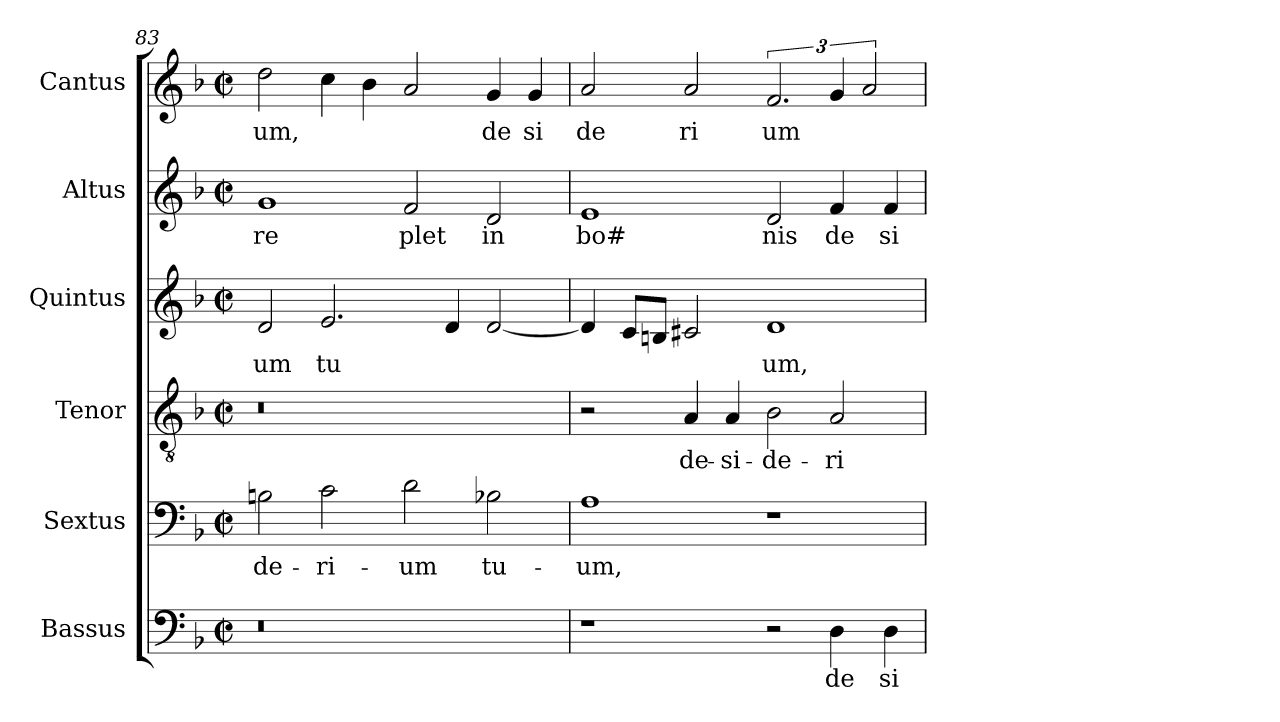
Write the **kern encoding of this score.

**kern	**text	**kern	**text	**kern	**text	**kern	**text	**kern	**text	**kern	**text
*part6	*part6	*part5	*part5	*part4	*part4	*part3	*part3	*part2	*part2	*part1	*part1
*staff6	*staff6	*staff5	*staff5	*staff4	*staff4	*staff3	*staff3	*staff2	*staff2	*staff1	*staff1
*I"Bassus	*	*I"Sextus	*	*I"Tenor	*	*I"Quintus	*	*I"Altus	*	*I"Cantus	*
*I'Bassus	*	*I'Sextus	*	*I'Tenor	*	*I'Quintus	*	*I'Altus	*	*I'Cantus	*
!!LO:LB:g=z
*clefF4	*	*clefF4	*	*clefGv2	*	*clefG2	*	*clefG2	*	*clefG2	*
*k[b-]	*	*k[b-]	*	*k[b-]	*	*k[b-]	*	*k[b-]	*	*k[b-]	*
*F:	*	*F:	*	*F:	*	*F:	*	*F:	*	*F:	*
*M2/2	*	*M2/2	*	*M2/2	*	*M2/2	*	*M2/2	*	*M2/2	*
*met(c|)	*	*met(c|)	*	*met(c|)	*	*met(c|)	*	*met(c|)	*	*met(c|)	*
=83	=83	=83	=83	=83	=83	=83	=83	=83	=83	=83	=83
!	!	!	!LO:LY:b:cj	!	!	!	!LO:LY:b:cj	!	!LO:LY:b:cj	!	!LO:LY:b:cj
0r	.	2Bn\	de-	0r	.	2d/	um	1g	re	2dd\	um,
!	!	!	!LO:LY:b:cj	!	!	!	!LO:LY:b:cj	!	!	!	!LO:LY:b:cj
.	.	2c\	-ri-	.	.	2.e/	tu-	.	.	4cc\	.
!	!	!	!	!	!	!	!	!	!	!	!LO:LY:b:cj
.	.	.	.	.	.	.	.	.	.	4b-\	.
!	!	!	!LO:LY:b:cj	!	!	!	!	!	!LO:LY:b:cj	!	!LO:LY:b:cj
.	.	2d\	-um	.	.	.	.	2f/	plet	2a/	.
!	!	!	!	!	!	!	!LO:LY:b:cj	!	!	!	!
.	.	.	.	.	.	4d/	--	.	.	.	.
!	!	!	!LO:LY:b:cj	!	!	!	!LO:LY:b:cj	!	!LO:LY:b:cj	!	!LO:LY:b:cj
.	.	2B-X\	tu-	.	.	[<2d/	--	2d/	in	4g/	de
!	!	!	!	!	!	!	!	!	!	!	!LO:LY:b:cj
.	.	.	.	.	.	.	.	.	.	4g/	si
=84	=84	=84	=84	=84	=84	=84	=84	=84	=84	=84	=84
!	!	!	!LO:LY:b:cj	!	!	!	!LO:LY:b:cj	!	!LO:LY:b:cj	!	!LO:LY:b:cj
1r	.	1A	-um,	2r	.	4d/]	--	1e	bo#	2a/	de
!	!	!	!	!	!	!	!LO:LY:b:cj	!	!	!	!
.	.	.	.	.	.	8c/L	--	.	.	.	.
!	!	!	!	!	!	!	!LO:LY:b:cj	!	!	!	!
.	.	.	.	.	.	8B/J	--	.	.	.	.
!	!	!	!	!	!LO:LY:b:cj	!	!LO:LY:b:cj	!	!	!	!LO:LY:b:cj
.	.	.	.	4A/	de-	2c#/	--	.	.	2a/	ri
!	!	!	!	!	!LO:LY:b:cj	!	!	!	!	!	!
.	.	.	.	4A/	-si-	.	.	.	.	.	.
!	!	!	!	!	!LO:LY:b:cj	!	!LO:LY:b:cj	!	!LO:LY:b:cj	!	!LO:LY:b:cj
2r	.	1r	.	2B-\	-de-	1d	-um,	2d/	nis	3.f/	um
!	!LO:LY:b:cj	!	!	!	!LO:LY:b:cj	!	!	!	!LO:LY:b:cj	!	!LO:LY:b:cj
4D\	de	.	.	2A/	-ri-	.	.	4f/	de	6g/	.
!	!	!	!	!	!	!	!	!	!	!	!LO:LY:b:cj
.	.	.	.	.	.	.	.	.	.	3a/	.
!	!LO:LY:b:cj	!	!	!	!	!	!	!	!LO:LY:b:cj	!	!
4D\	si	.	.	.	.	.	.	4f/	si	.	.
=	=	=	=	=	=	=	=	=	=	=	=
*-	*-	*-	*-	*-	*-	*-	*-	*-	*-	*-	*-
